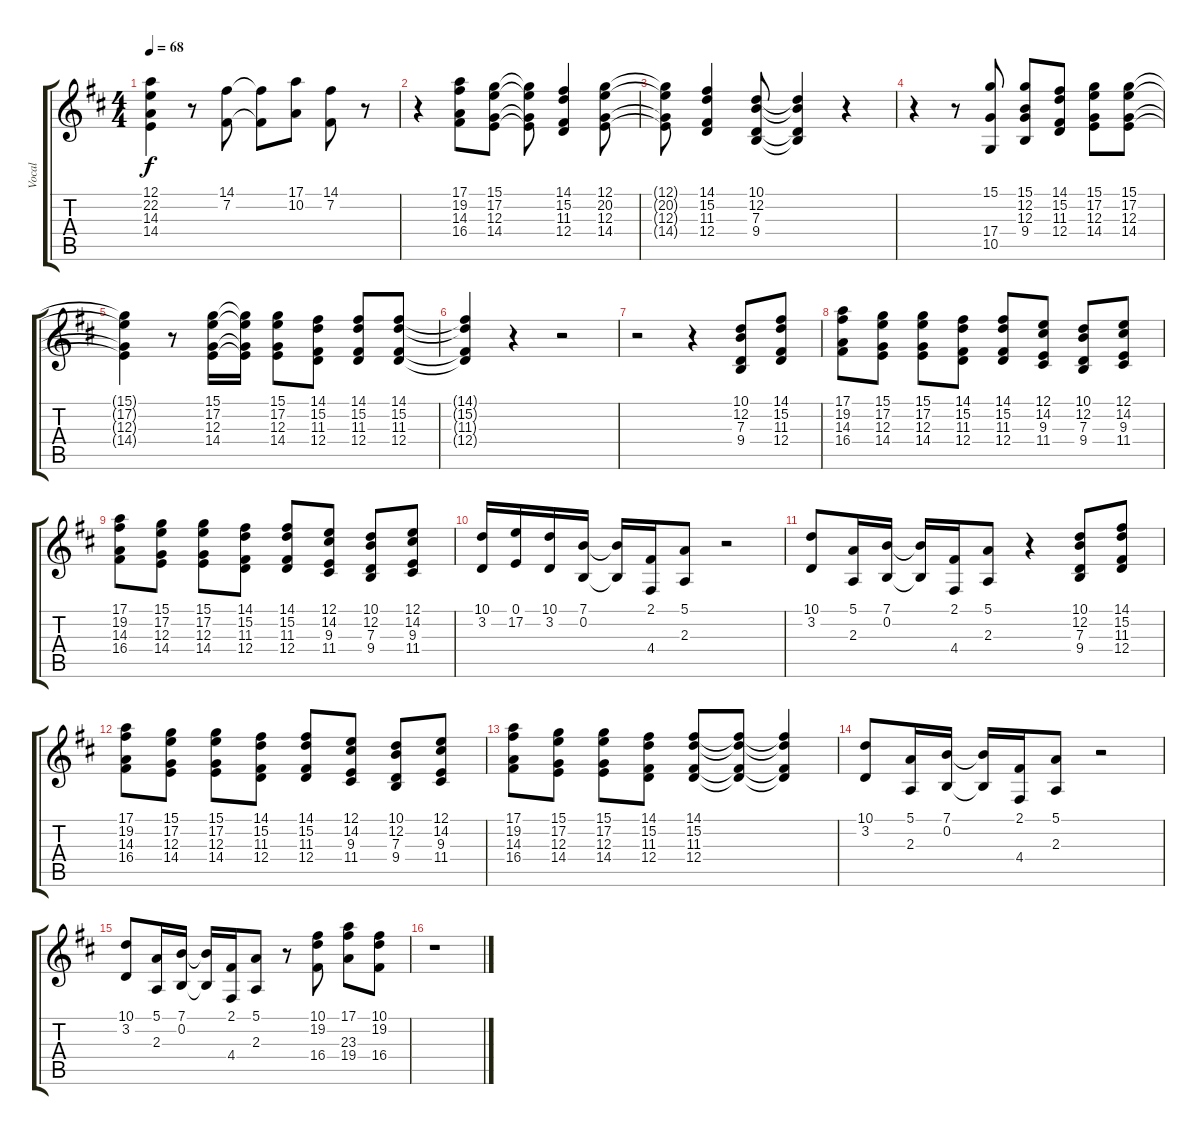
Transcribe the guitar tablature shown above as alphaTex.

\track ("Vocal" "Vocal") {instrument stringensemble1}
\staff {score tabs}
\tuning (E4 B3 G3 D3 A2 E2) {hide}
\ts (4 4)
\tempo 68
\clef g2
\ks d
(12.1{t} 22.2{t} 14.3{t} 14.4{t}).4{dy f} r.8 (14.1 7.2).8 (14.1{t} 7.2{t}).8 (17.1 10.2).8 (14.1 7.2).8 r.8 |
r.4 (17.1 19.2 14.3 16.4).8 (15.1 17.2 12.3 14.4).8 (15.1{t} 17.2{t} 12.3{t} 14.4{t}).8 (14.1 15.2 11.3 12.4).4 (12.1 20.2 12.3 14.4).8 |
(12.1{t} 20.2{t} 12.3{t} 14.4{t}).8 (14.1 15.2 11.3 12.4).4 (10.1 12.2 7.3 9.4).8 (10.1{t} 12.2{t} 7.3{t} 9.4{t}).4 r.4 |
r.4 r.8 (15.1 17.4 10.5).8 (15.1 12.2 12.3 9.4).8 (14.1 15.2 11.3 12.4).8 (15.1 17.2 12.3 14.4).8 (15.1 17.2 12.3 14.4).8 |
(15.1{t} 17.2{t} 12.3{t} 14.4{t}).4 r.8 (15.1 17.2 12.3 14.4).16 (15.1{t} 17.2{t} 12.3{t} 14.4{t}).16 (15.1 17.2 12.3 14.4).8 (14.1 15.2 11.3 12.4).8 (14.1 15.2 11.3 12.4).8 (14.1 15.2 11.3 12.4).8 |
(14.1{t} 15.2{t} 11.3{t} 12.4{t}).4 r.4 r.2 |
r.2 r.4 (10.1 12.2 7.3 9.4).8 (14.1 15.2 11.3 12.4).8 |
(17.1 19.2 14.3 16.4).8 (15.1 17.2 12.3 14.4).8 (15.1 17.2 12.3 14.4).8 (14.1 15.2 11.3 12.4).8 (14.1 15.2 11.3 12.4).8 (12.1 14.2 9.3 11.4).8 (10.1 12.2 7.3 9.4).8 (12.1 14.2 9.3 11.4).8 |
(17.1 19.2 14.3 16.4).8 (15.1 17.2 12.3 14.4).8 (15.1 17.2 12.3 14.4).8 (14.1 15.2 11.3 12.4).8 (14.1 15.2 11.3 12.4).8 (12.1 14.2 9.3 11.4).8 (10.1 12.2 7.3 9.4).8 (12.1 14.2 9.3 11.4).8 |
(10.1 3.2).16 (0.1 17.2).16 (10.1 3.2).16 (7.1 0.2).16 (7.1{t} 0.2{t}).16 (2.1 4.4).16 (5.1 2.3).8 r.2 |
(10.1 3.2).8 (5.1 2.3).16 (7.1 0.2).16 (7.1{t} 0.2{t}).16 (2.1 4.4).16 (5.1 2.3).8 r.4 (10.1 12.2 7.3 9.4).8 (14.1 15.2 11.3 12.4).8 |
(17.1 19.2 14.3 16.4).8 (15.1 17.2 12.3 14.4).8 (15.1 17.2 12.3 14.4).8 (14.1 15.2 11.3 12.4).8 (14.1 15.2 11.3 12.4).8 (12.1 14.2 9.3 11.4).8 (10.1 12.2 7.3 9.4).8 (12.1 14.2 9.3 11.4).8 |
(17.1 19.2 14.3 16.4).8 (15.1 17.2 12.3 14.4).8 (15.1 17.2 12.3 14.4).8 (14.1 15.2 11.3 12.4).8 (14.1 15.2 11.3 12.4).8 (14.1{t} 15.2{t} 11.3{t} 12.4{t}).8 (14.1{t} 15.2{t} 11.3{t} 12.4{t}).4 |
(10.1 3.2).8 (5.1 2.3).16 (7.1 0.2).16 (7.1{t} 0.2{t}).16 (2.1 4.4).16 (5.1 2.3).8 r.2 |
(10.1 3.2).8 (5.1 2.3).16 (7.1 0.2).16 (7.1{t} 0.2{t}).16 (2.1 4.4).16 (5.1 2.3).8 r.8 (10.1 19.2 16.4).8 (17.1 23.3 19.4).8 (10.1 19.2 16.4).8 |
r.1
